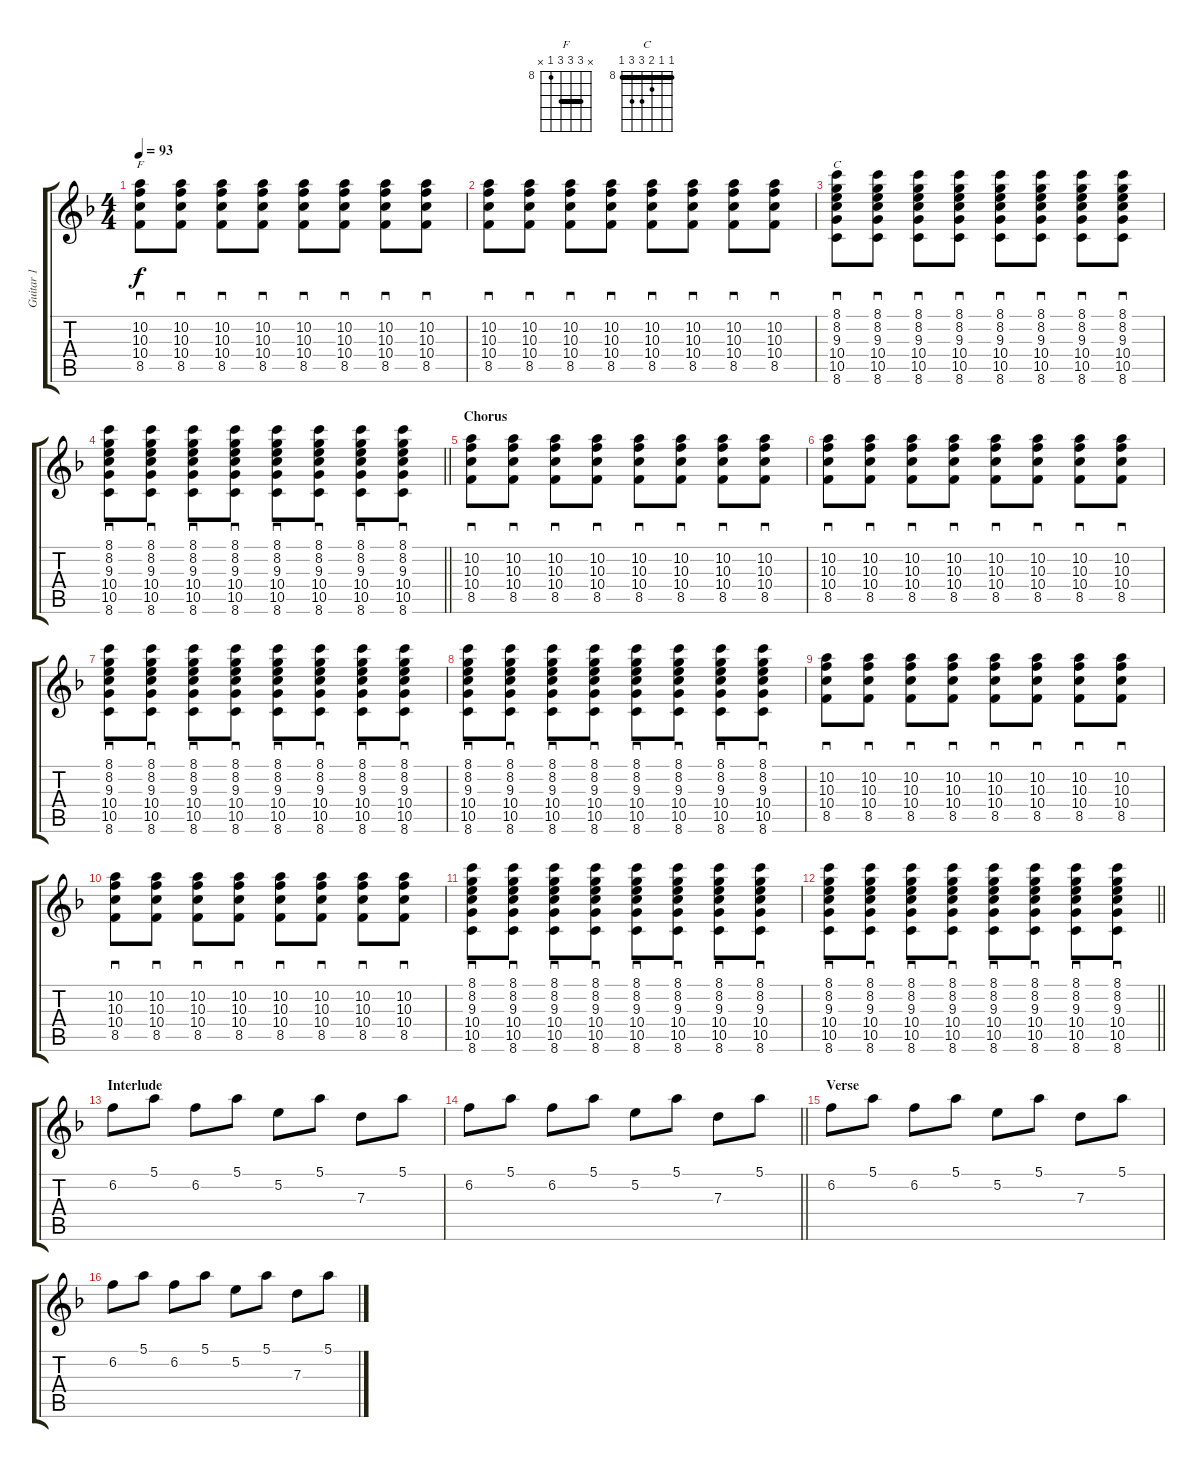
\track ("Guitar 1" "Guitar 1") {instrument electricguitarmuted}
\staff {score tabs}
\tuning (E4 B3 G3 D3 A2 E2) {hide}
\chord ("F" x 10 10 10 8 x) {firstfret 8 barre 10}
\chord ("C" 8 8 9 10 10 8) {firstfret 8 barre 8}
\ts (4 4)
\tempo 93
\clef g2
\ks f
(10.2 10.3 10.4 8.5).8{sd ch "F" dy f} (10.2 10.3 10.4 8.5).8{sd} (10.2 10.3 10.4 8.5).8{sd} (10.2 10.3 10.4 8.5).8{sd} (10.2 10.3 10.4 8.5).8{sd} (10.2 10.3 10.4 8.5).8{sd} (10.2 10.3 10.4 8.5).8{sd} (10.2 10.3 10.4 8.5).8{sd} |
(10.2 10.3 10.4 8.5).8{sd} (10.2 10.3 10.4 8.5).8{sd} (10.2 10.3 10.4 8.5).8{sd} (10.2 10.3 10.4 8.5).8{sd} (10.2 10.3 10.4 8.5).8{sd} (10.2 10.3 10.4 8.5).8{sd} (10.2 10.3 10.4 8.5).8{sd} (10.2 10.3 10.4 8.5).8{sd} |
(8.1 8.2 9.3 10.4 10.5 8.6).8{sd ch "C"} (8.1 8.2 9.3 10.4 10.5 8.6).8{sd} (8.1 8.2 9.3 10.4 10.5 8.6).8{sd} (8.1 8.2 9.3 10.4 10.5 8.6).8{sd} (8.1 8.2 9.3 10.4 10.5 8.6).8{sd} (8.1 8.2 9.3 10.4 10.5 8.6).8{sd} (8.1 8.2 9.3 10.4 10.5 8.6).8{sd} (8.1 8.2 9.3 10.4 10.5 8.6).8{sd} |
\barLineRight lightlight
(8.1 8.2 9.3 10.4 10.5 8.6).8{sd} (8.1 8.2 9.3 10.4 10.5 8.6).8{sd} (8.1 8.2 9.3 10.4 10.5 8.6).8{sd} (8.1 8.2 9.3 10.4 10.5 8.6).8{sd} (8.1 8.2 9.3 10.4 10.5 8.6).8{sd} (8.1 8.2 9.3 10.4 10.5 8.6).8{sd} (8.1 8.2 9.3 10.4 10.5 8.6).8{sd} (8.1 8.2 9.3 10.4 10.5 8.6).8{sd} |
\section ("" "Chorus")
(10.2 10.3 10.4 8.5).8{sd} (10.2 10.3 10.4 8.5).8{sd} (10.2 10.3 10.4 8.5).8{sd} (10.2 10.3 10.4 8.5).8{sd} (10.2 10.3 10.4 8.5).8{sd} (10.2 10.3 10.4 8.5).8{sd} (10.2 10.3 10.4 8.5).8{sd} (10.2 10.3 10.4 8.5).8{sd} |
(10.2 10.3 10.4 8.5).8{sd} (10.2 10.3 10.4 8.5).8{sd} (10.2 10.3 10.4 8.5).8{sd} (10.2 10.3 10.4 8.5).8{sd} (10.2 10.3 10.4 8.5).8{sd} (10.2 10.3 10.4 8.5).8{sd} (10.2 10.3 10.4 8.5).8{sd} (10.2 10.3 10.4 8.5).8{sd} |
(8.1 8.2 9.3 10.4 10.5 8.6).8{sd} (8.1 8.2 9.3 10.4 10.5 8.6).8{sd} (8.1 8.2 9.3 10.4 10.5 8.6).8{sd} (8.1 8.2 9.3 10.4 10.5 8.6).8{sd} (8.1 8.2 9.3 10.4 10.5 8.6).8{sd} (8.1 8.2 9.3 10.4 10.5 8.6).8{sd} (8.1 8.2 9.3 10.4 10.5 8.6).8{sd} (8.1 8.2 9.3 10.4 10.5 8.6).8{sd} |
(8.1 8.2 9.3 10.4 10.5 8.6).8{sd} (8.1 8.2 9.3 10.4 10.5 8.6).8{sd} (8.1 8.2 9.3 10.4 10.5 8.6).8{sd} (8.1 8.2 9.3 10.4 10.5 8.6).8{sd} (8.1 8.2 9.3 10.4 10.5 8.6).8{sd} (8.1 8.2 9.3 10.4 10.5 8.6).8{sd} (8.1 8.2 9.3 10.4 10.5 8.6).8{sd} (8.1 8.2 9.3 10.4 10.5 8.6).8{sd} |
(10.2 10.3 10.4 8.5).8{sd} (10.2 10.3 10.4 8.5).8{sd} (10.2 10.3 10.4 8.5).8{sd} (10.2 10.3 10.4 8.5).8{sd} (10.2 10.3 10.4 8.5).8{sd} (10.2 10.3 10.4 8.5).8{sd} (10.2 10.3 10.4 8.5).8{sd} (10.2 10.3 10.4 8.5).8{sd} |
(10.2 10.3 10.4 8.5).8{sd} (10.2 10.3 10.4 8.5).8{sd} (10.2 10.3 10.4 8.5).8{sd} (10.2 10.3 10.4 8.5).8{sd} (10.2 10.3 10.4 8.5).8{sd} (10.2 10.3 10.4 8.5).8{sd} (10.2 10.3 10.4 8.5).8{sd} (10.2 10.3 10.4 8.5).8{sd} |
(8.1 8.2 9.3 10.4 10.5 8.6).8{sd} (8.1 8.2 9.3 10.4 10.5 8.6).8{sd} (8.1 8.2 9.3 10.4 10.5 8.6).8{sd} (8.1 8.2 9.3 10.4 10.5 8.6).8{sd} (8.1 8.2 9.3 10.4 10.5 8.6).8{sd} (8.1 8.2 9.3 10.4 10.5 8.6).8{sd} (8.1 8.2 9.3 10.4 10.5 8.6).8{sd} (8.1 8.2 9.3 10.4 10.5 8.6).8{sd} |
\barLineRight lightlight
(8.1 8.2 9.3 10.4 10.5 8.6).8{sd} (8.1 8.2 9.3 10.4 10.5 8.6).8{sd} (8.1 8.2 9.3 10.4 10.5 8.6).8{sd} (8.1 8.2 9.3 10.4 10.5 8.6).8{sd} (8.1 8.2 9.3 10.4 10.5 8.6).8{sd} (8.1 8.2 9.3 10.4 10.5 8.6).8{sd} (8.1 8.2 9.3 10.4 10.5 8.6).8{sd} (8.1 8.2 9.3 10.4 10.5 8.6).8{sd} |
\section ("" "Interlude")
6.2.8 5.1.8 6.2.8 5.1.8 5.2.8 5.1.8 7.3.8 5.1.8 |
\barLineRight lightlight
6.2.8 5.1.8 6.2.8 5.1.8 5.2.8 5.1.8 7.3.8 5.1.8 |
\section ("" "Verse")
6.2.8 5.1.8 6.2.8 5.1.8 5.2.8 5.1.8 7.3.8 5.1.8 |
6.2.8 5.1.8 6.2.8 5.1.8 5.2.8 5.1.8 7.3.8 5.1.8
